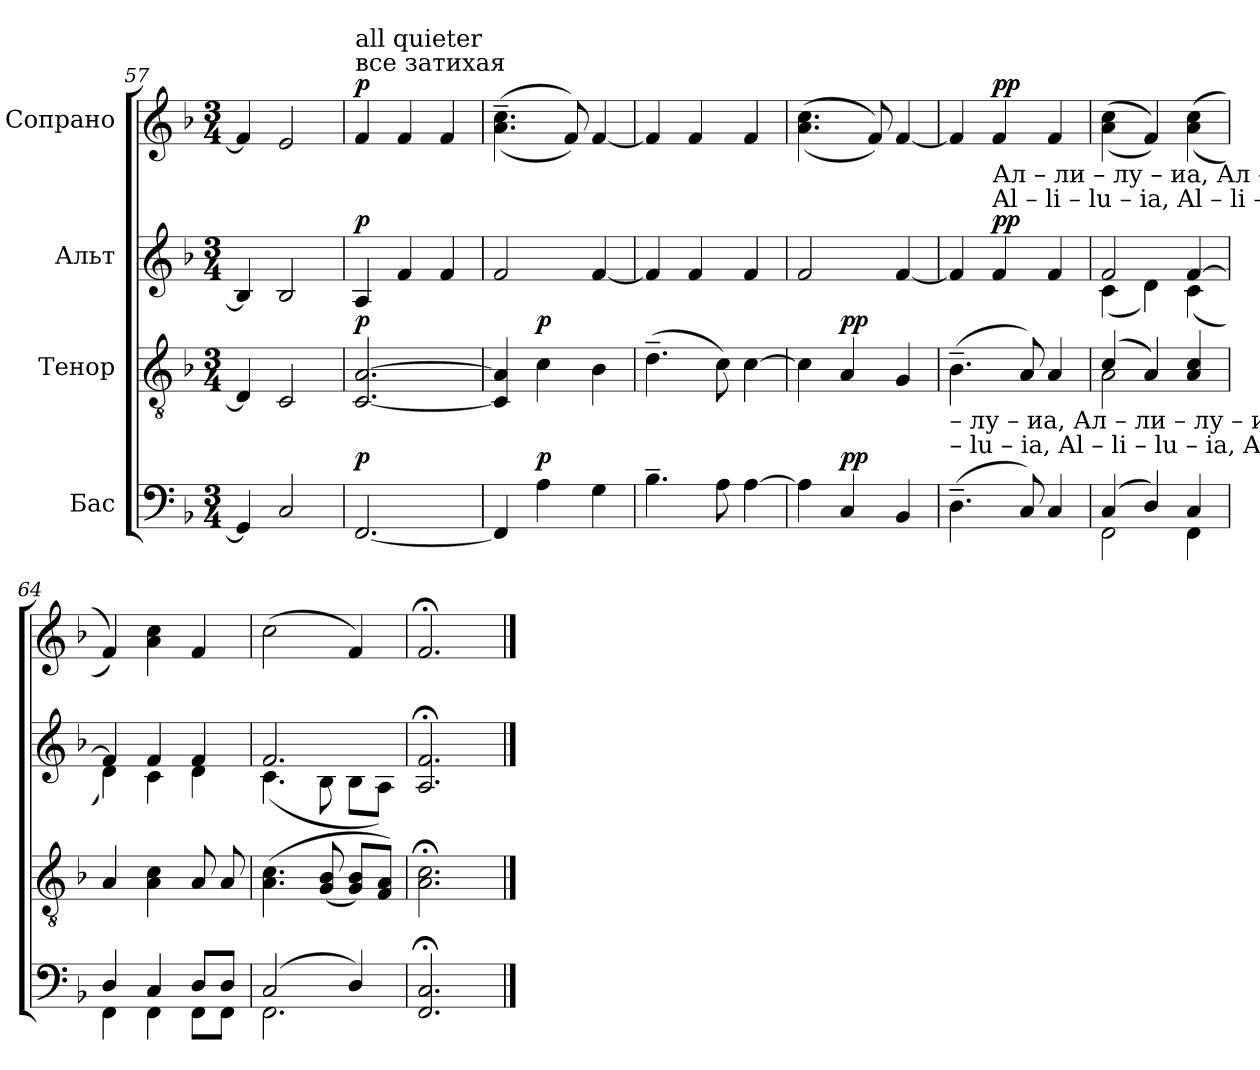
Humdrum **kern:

**kern	**dynam	**kern	**dynam	**kern	**dynam	**kern	**dynam
*part4	*part4	*part3	*part3	*part2	*part2	*part1	*part1
*staff4	*staff4	*staff3	*staff3	*staff2	*staff2	*staff1	*staff1
*I"Бас	*	*I"Тенор	*	*I"Альт	*	*I"Сопрано	*
*clefF4	*	*clefGv2	*	*clefG2	*	*clefG2	*
*k[b-]	*	*k[b-]	*	*k[b-]	*	*k[b-]	*
*M3/4	*	*M3/4	*	*M3/4	*	*M3/4	*
=57	=57	=57	=57	=57	=57	=57	=57
4GG/]	.	4D-/]	.	4B-/]	.	4f/]	.
2C/	.	2C/	.	2B-/	.	2e/	.
=58	=58	=58	=58	=58	=58	=58	=58
!	!	!	!	!	!	!LO:TX:a:t=все затихая	!
!	!	!	!	!	!	!LO:TX:a:t=all quieter	!
!	!LO:DY:a	!	!LO:DY:a	!	!LO:DY:a	!	!LO:DY:a
[2.FF/	p	[2.C/ [2.A/	p	4A/	p	4f/	p
.	.	.	.	4f/	.	4f/	.
.	.	.	.	4f/	.	4f/	.
=59	=59	=59	=59	=59	=59	=59	=59
4FF/]	.	4C/] 4A/]	.	2f/	.	((4.a\~ 4.cc\~	.
!	!LO:DY:a	!	!LO:DY:a	!	!	!	!
4A\	p	4c\	p	.	.	.	.
.	.	.	.	.	.	8f/))	.
4G\	.	4B-\	.	[4f/	.	[4f/	.
=60	=60	=60	=60	=60	=60	=60	=60
4.B-~\	.	(4.d~\	.	4f/]	.	4f/]	.
.	.	.	.	4f/	.	4f/	.
8A\	.	8c\)	.	.	.	.	.
[4A\	.	[4c\	.	4f/	.	4f/	.
=61	=61	=61	=61	=61	=61	=61	=61
4A\]	.	4c\]	.	2f/	.	((4.a\ 4.cc\	.
!	!LO:DY:a	!	!LO:DY:a	!	!	!	!
4C/	pp	4A/	pp	.	.	.	.
.	.	.	.	.	.	8f/))	.
4BB-/	.	4G/	.	[4f/	.	[4f/	.
!!LO:PB:g=z
=62	=62	=62	=62	=62	=62	=62	=62
!	!	!LO:TX:b:t=– лу       –     иа,   Ал     –     ли  – лу – иа,    Ал–ли –лу            –             иа.	!	!	!	!	!
!	!	!LO:TX:b:t=– lu        –      ia,     Al     –       li    – lu  –  ia,     Al – li  – lu             –              ia.	!	!	!	!	!
(4.D~\	.	(4.B-~\	.	4f/]	.	4f/]	.
!	!	!	!	!	!	!LO:TX:b:t=Ал  –  ли – лу    –     иа,              Ал  – ли    –     лу             –              иа.	!
!	!	!	!	!	!	!LO:TX:b:t=Al    –   li   – lu     –      ia,               Al   –   li     –      lu              –               ia.	!
!	!	!	!	!	!LO:DY:a	!	!LO:DY:a
.	.	.	.	4f/	pp	4f/	pp
8C/)	.	8A/)	.	.	.	.	.
4C/	.	4A/	.	4f/	.	4f/	.
=63	=63	=63	=63	=63	=63	=63	=63
*^	*	*^	*	*^	*	*	*
(4C/	2FF\	.	(4c/	2A\	.	2f/	(4c\	.	((4a\ 4cc\	.
4D/)	.	.	4A/)	.	.	.	4d\)	.	4f/))	.
4C/	4FF\	.	4A/ 4c/	4rdyy	.	[4f/	(4c\	.	((4a\ 4cc\	.
*	*	*	*v	*v	*	*	*	*	*	*
=64	=64	=64	=64	=64	=64	=64	=64	=64	=64
4D/	4FF\	.	4A/	.	4f/]	4d\)	.	4f/))	.
4C/	4FF\	.	4A\ 4c\	.	4f/	4c\	.	4a\ 4cc\	.
8D/L	8FF\L	.	8A/	.	4f/	4d\	.	4f/	.
8D/J	8FF\J	.	8A/	.	.	.	.	.	.
=65	=65	=65	=65	=65	=65	=65	=65	=65	=65
(2C/	2.FF\	.	(4.A\ 4.c\	.	2.f/	(4.c\	.	(2cc\	.
.	.	.	(8G/ 8B-/	.	.	8B-\	.	.	.
4D/)	.	.	8G/ 8B-/L)	.	.	8B-\L	.	4f/)	.
.	.	.	8F/ 8A/J)	.	.	8A\J)	.	.	.
*v	*v	*	*	*	*v	*v	*	*	*
=66	=66	=66	=66	=66	=66	=66	=66
2.FF/;< 2.C/;<	.	2.A\;< 2.c\;<	.	2.A/;< 2.f/;<	.	2.f;</	.
==	==	==	==	==	==	==	==
*-	*-	*-	*-	*-	*-	*-	*-
